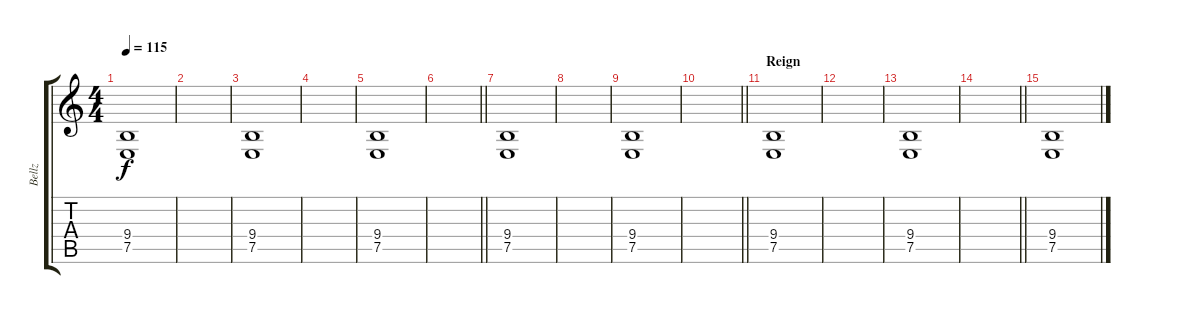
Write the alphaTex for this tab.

\track ("Bellz" "Bellz") {instrument tubularbells}
\staff {score tabs}
\tuning (E4 B3 G3 D3 A2 E2) {hide}
\ts (4 4)
\tempo 115
\clef g2
\ks c
(9.4 7.5).1{dy f} |
|
(9.4 7.5).1 |
|
(9.4 7.5).1 |
\barLineRight lightlight
|
(9.4 7.5).1 |
|
(9.4 7.5).1 |
\barLineRight lightlight
|
\section ("" "Reign")
(9.4 7.5).1 |
|
(9.4 7.5).1 |
\barLineRight lightlight
|
(9.4 7.5).1
